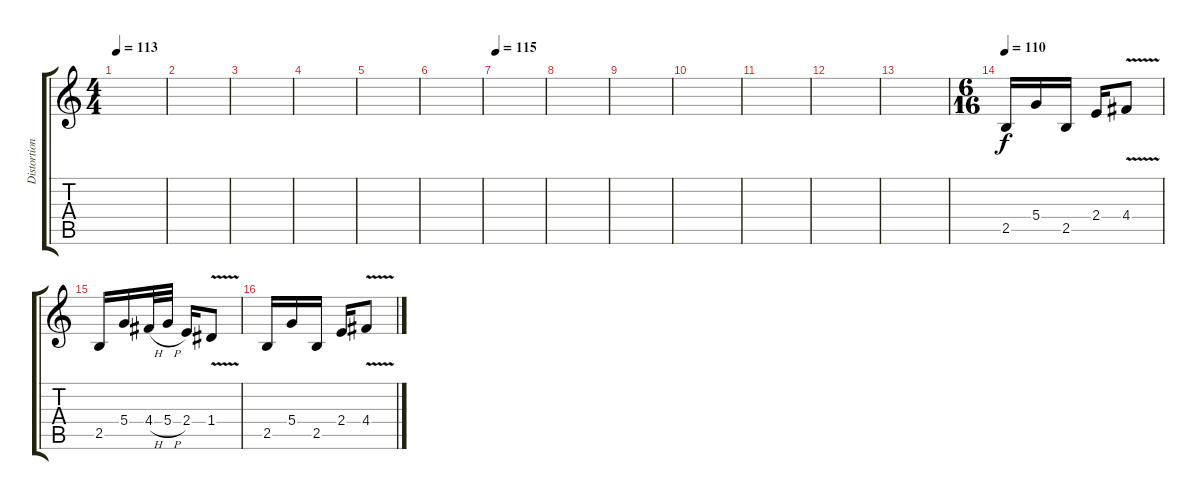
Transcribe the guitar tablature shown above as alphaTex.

\track ("Distortion Guitar 3" "Distortion") {instrument distortionguitar}
\staff {score tabs}
\tuning (E4 B3 G3 D3 A2 E2) {hide}
\ts (4 4)
\tempo 113
\clef g2
\ks c
|
|
|
|
|
|
\tempo 115
|
|
|
|
|
|
|
\ts (6 16)
\tempo 110
2.5.16 5.4.16 2.5.16 2.4.16 4.4{v}.8 |
2.5.16 5.4.16 4.4{h}.32 5.4{h}.32 2.4.16 1.4{v}.8 |
2.5.16 5.4.16 2.5.16 2.4.16 4.4{v}.8
